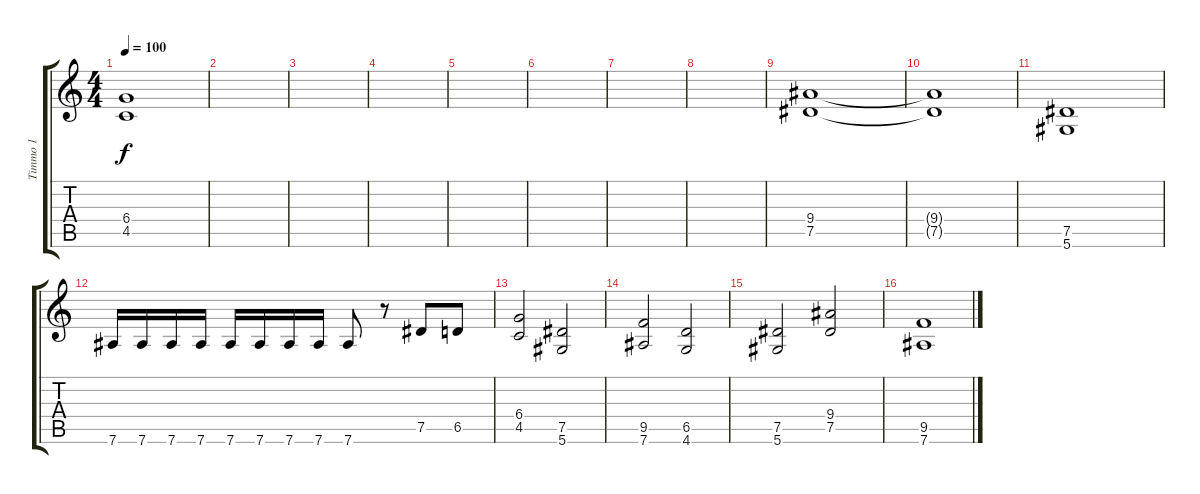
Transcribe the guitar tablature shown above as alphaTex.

\track ("Timmo 1" "Timmo 1") {instrument distortionguitar}
\staff {score tabs}
\tuning (Eb4 Bb3 Gb3 Db3 Ab2 Eb2) {hide}
\ts (4 4)
\tempo 100
\clef g2
\ks c
(6.4 4.5).1{dy f} |
|
|
|
|
|
|
|
(9.4 7.5).1 |
(9.4{t} 7.5{t}).1 |
(7.5 5.6).1 |
7.6.16 7.6.16 7.6.16 7.6.16 7.6.16 7.6.16 7.6.16 7.6.16 7.6.8 r.8 7.5.8 6.5.8 |
(6.4 4.5).2 (7.5 5.6).2 |
(9.5 7.6).2 (6.5 4.6).2 |
(7.5 5.6).2 (9.4 7.5).2 |
(9.5 7.6).1
